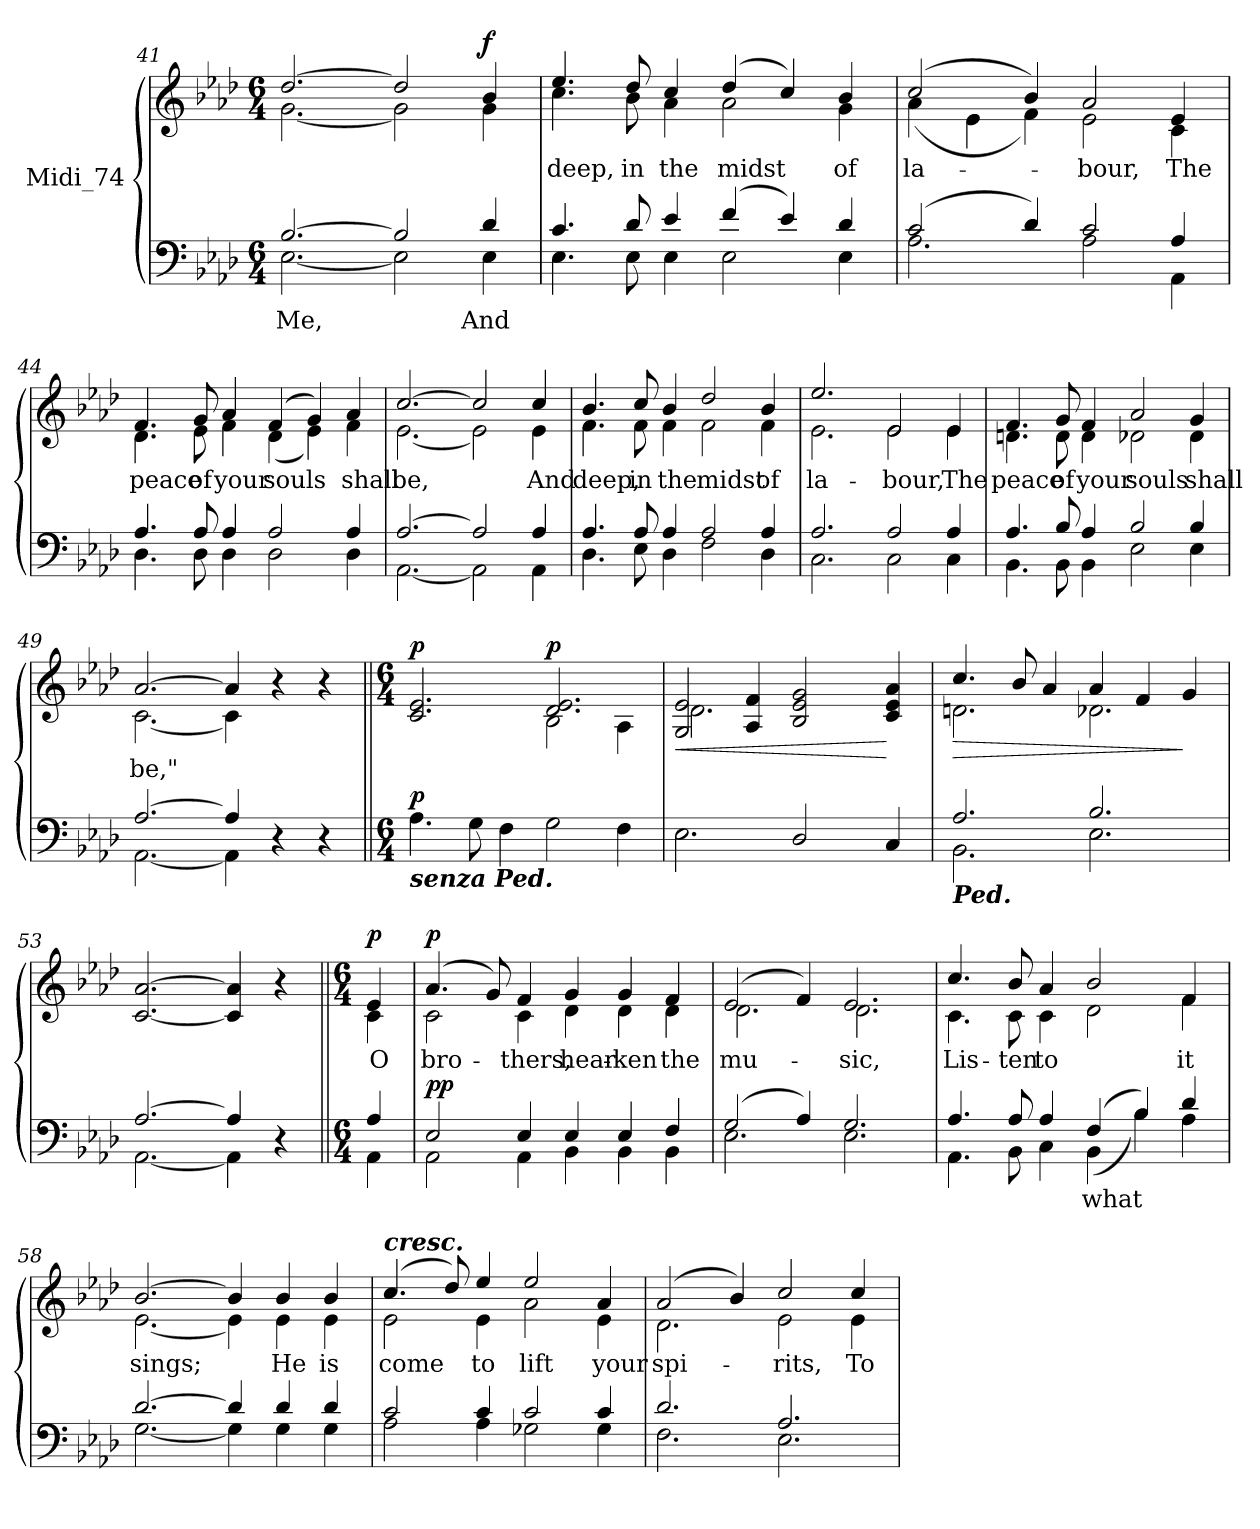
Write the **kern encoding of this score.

**kern	**text	**dynam	**kern	**text	**dynam
*part2	*part2	*part2	*part1	*part1	*part1
*staff2	*staff2	*staff2	*staff1	*staff1	*staff1
*I"Midi_74	*	*	*I"Midi_74	*	*
*clefF4	*	*	*clefG2	*	*
*k[b-e-a-d-]	*	*	*k[b-e-a-d-]	*	*
*A-:	*	*	*A-:	*	*
*M6/4	*	*	*M6/4	*	*
=41	=41	=41	=41	=41	=41
!	!LO:LY:a	!	!	!	!
*^	*	*	*^	*	*
[2.B-/	[2.E-\	Me,	.	[2.dd-/	[2.g\	.	.
2B-/]	2E-\]	.	.	2dd-/]	2g\]	.	.
!	!	!LO:LY:a	!	!	!	!	!LO:DY:b
4d-/	4E-\	And	.	4b-/	4g\	.	f
!!LO:LB:g=z	!!
=42	=42	=42	=42	=42	=42	=42	=42
!	!	!	!	!	!	!LO:LY:b	!
4.c/	4.E-\	.	.	4.ee-/	4.cc\	deep,	.
!	!	!	!	!	!	!LO:LY:b	!
8d-/	8E-\	.	.	8dd-/	8b-\	in	.
!	!	!	!	!	!	!LO:LY:b	!
4e-/	4E-\	.	.	4cc/	4a-\	the	.
!	!	!	!	!	!	!LO:LY:b	!
(>4f/	2E-\	.	.	(>4dd-/	2a-\	midst	.
4e-/)	.	.	.	4cc/)	.	.	.
!	!	!	!	!	!	!LO:LY:b	!
4d-/	4E-\	.	.	4b-/	4g\	of	.
=43	=43	=43	=43	=43	=43	=43	=43
!	!	!	!	!	!	!LO:LY:b	!
(>2c/	2.A-\	.	.	(>2cc/	(<4a-\	la-	.
.	.	.	.	.	4e-\	.	.
4d-/)	.	.	.	4b-/)	4f\)	.	.
!	!	!	!	!	!	!LO:LY:b	!
2c/	2A-\	.	.	2a-/	2e-\	bour,	.
!	!	!	!	!	!	!LO:LY:b	!
4A-/	4AA-\	.	.	4e-/	4c\	The	.
=44	=44	=44	=44	=44	=44	=44	=44
!	!	!	!	!	!	!LO:LY:b	!
4.A-/	4.D-\	.	.	4.f/	4.d-\	peace	.
!	!	!	!	!	!	!LO:LY:b	!
8A-/	8D-\	.	.	8g/	8e-\	of	.
!	!	!	!	!	!	!LO:LY:b	!
4A-/	4D-\	.	.	4a-/	4f\	your	.
!	!	!	!	!	!	!LO:LY:b	!
2A-/	2D-\	.	.	(>4f/	(<4d-\	souls	.
.	.	.	.	4g/)	4e-\)	.	.
!	!	!	!	!	!	!LO:LY:b	!
4A-/	4D-\	.	.	4a-/	4f\	shall	.
=45	=45	=45	=45	=45	=45	=45	=45
!	!	!	!	!	!	!LO:LY:b	!
[2.A-/	[2.AA-\	.	.	[2.cc/	[2.e-\	be,	.
2A-/]	2AA-\]	.	.	2cc/]	2e-\]	.	.
!	!	!	!	!	!	!LO:LY:b	!
4A-/	4AA-\	.	.	4cc/	4e-\	And	.
!!LO:LB:g=z	!!
=46	=46	=46	=46	=46	=46	=46	=46
!	!	!	!	!	!	!LO:LY:b	!
4.A-/	4.D-\	.	.	4.b-/	4.f\	deep,	.
!	!	!	!	!	!	!LO:LY:b	!
8A-/	8E-\	.	.	8cc/	8f\	in	.
!	!	!	!	!	!	!LO:LY:b	!
4A-/	4D-\	.	.	4b-/	4f\	the	.
!	!	!	!	!	!	!LO:LY:b	!
2A-/	2F\	.	.	2dd-/	2f\	midst	.
!	!	!	!	!	!	!LO:LY:b	!
4A-/	4D-\	.	.	4b-/	4f\	of	.
=47	=47	=47	=47	=47	=47	=47	=47
!	!	!	!	!	!	!LO:LY:b	!
2.A-/	2.C\	.	.	2.ee-/	2.e-\	la-	.
!	!	!	!	!	!	!LO:LY:b	!
2A-/	2C\	.	.	2e-/	2e-\	-bour,	.
!	!	!	!	!	!	!LO:LY:b	!
4A-/	4C\	.	.	4e-/	4e-\	The	.
=48	=48	=48	=48	=48	=48	=48	=48
!	!	!	!	!	!	!LO:LY:b	!
4.A-/	4.BB-\	.	.	4.f/	4.dn\	peace	.
!	!	!	!	!	!	!LO:LY:b	!
8B-/	8BB-\	.	.	8g/	8d\	of	.
!	!	!	!	!	!	!LO:LY:b	!
4A-/	4BB-\	.	.	4f/	4d\	your	.
!	!	!	!	!	!	!LO:LY:b	!
2B-/	2E-\	.	.	2a-/	2d-X\	souls	.
!	!	!	!	!	!	!LO:LY:b	!
4B-/	4E-\	.	.	4g/	4d-\	shall	.
=49	=49	=49	=49	=49	=49	=49	=49
!	!	!	!	!	!	!LO:LY:b	!
[2.A-/	[2.AA-\	.	.	[2.a-/	[2.c\	be,"	.
4A-/]	4AA-\]	.	.	4a-/]	4c\]	.	.
4r	2ryy	.	.	4r	2ryy	.	.
4r	.	.	.	4r	.	.	.
!!LO:LB:g=z	!!
=50||	=50||	=50||	=50||	=50||	=50||	=50||	=50||
*M6/4	*	*	*	*M6/4	*	*	*
!LO:TX:b:Bi:t=senza Ped.	!	!	!	!	!	!	!
!	!	!	!LO:DY:b	!	!	!	!LO:DY:b
1.ryy	4.A-\	.	p	2.c/ 2.e-/	2.ryy	.	p
.	8G\	.	.	.	.	.	.
.	4F\	.	.	.	.	.	.
!	!	!	!	!	!	!	!LO:DY:b
.	2G\	.	.	2.d-/ 2.e-/	2B-\	.	p
.	4F\	.	.	.	4A-\	.	.
=51	=51	=51	=51	=51	=51	=51	=51
!	!	!	!	!	!	!	!LO:HP:b
1ryy	2.E-\	.	.	2G/ 2e-/	2.d-\	.	<
.	.	.	.	4A-/ 4f/	.	.	.
.	2D-/	.	.	2B-/ 2e-/ 2g/	2.ryy	.	.
4ryy	.	.	.	.	.	.	.
4ryy	4C/	.	.	4c/ 4e-/ 4a-/	.	.	[
=52	=52	=52	=52	=52	=52	=52	=52
!LO:TX:b:Bi:t=Ped.	!	!	!	!	!	!	!
!	!	!	!	!	!	!	!LO:HP:b
2.A-/	2.BB-\	.	.	4.cc/	2.dn\	.	>
.	.	.	.	8b-/	.	.	.
.	.	.	.	4a-/	.	.	.
2.B-/	2.E-\	.	.	4a-/	2.d-X\	.	.
.	.	.	.	4f/	.	.	.
.	.	.	.	4g/	.	.	]
=53	=53	=53	=53	=53	=53	=53	=53
[2.A-/	[2.AA-\	.	.	[2.c/ [2.a-/	1ryy	.	.
4A-/]	4AA-\]	.	.	4c/] 4a-/]	.	.	.
4ryy	4r	.	.	4r	4ryy	.	.
!!LO:LB:g=z	!!
=54||	=54||	=54||	=54||	=54||	=54||	=54||	=54||
*M6/4	*	*	*	*M6/4	*	*	*
!	!	!	!	!	!	!LO:LY:b	!LO:DY:b
4A-/	4AA-\	.	.	4e-/	4c\	O	p
=55	=55	=55	=55	=55	=55	=55	=55
!	!	!	!LO:DY:b	!	!	!LO:LY:b	!
!	!	!	!LO:DY:n=1:b	!	!	!	!LO:DY:b
2E-/	2AA-\	.	p p	(>4.a-/	2c\	bro-	p
.	.	.	.	8g/)	.	.	.
!	!	!	!	!	!	!LO:LY:b	!
4E-/	4AA-\	.	.	4f/	4c\	thers,	.
!	!	!	!	!	!	!LO:LY:b	!
4E-/	4BB-\	.	.	4g/	4d-\	hear-	.
!	!	!	!	!	!	!LO:LY:b	!
4E-/	4BB-\	.	.	4g/	4d-\	-ken	.
!	!	!	!	!	!	!LO:LY:b	!
4F/	4BB-\	.	.	4f/	4d-\	the	.
=56	=56	=56	=56	=56	=56	=56	=56
!	!	!	!	!	!	!LO:LY:b	!
(>2G/	2.E-\	.	.	(>2e-/	2.d-\	mu-	.
4A-/)	.	.	.	4f/)	.	.	.
!	!	!	!	!	!	!LO:LY:b	!
2.G/	2.E-\	.	.	2.e-/	2.d-\	sic,	.
=57	=57	=57	=57	=57	=57	=57	=57
!	!	!	!	!	!	!LO:LY:b	!
4.A-/	4.AA-\	.	.	4.cc/	4.c\	Lis-	.
!	!	!	!	!	!	!LO:LY:b	!
8A-/	8BB-\	.	.	8b-/	8c\	-ten	.
!	!	!	!	!	!	!LO:LY:b	!
4A-/	4C\	.	.	4a-/	4c\	to	.
!	!	!LO:LY:a	!	!	!	!	!
(>4F/	(4BB-\	what	.	2b-/	2d-\	.	.
4B-/)	4B-\)	.	.	.	.	.	.
!	!	!	!	!	!	!LO:LY:b	!
4d-/	4A-\	.	.	4f/	4f\	it	.
=58	=58	=58	=58	=58	=58	=58	=58
!	!	!	!	!	!	!LO:LY:b	!
[2.d-/	[2.G\	.	.	[2.b-/	[2.e-\	sings;	.
4d-/]	4G\]	.	.	4b-/]	4e-\]	.	.
!	!	!	!	!	!	!LO:LY:b	!
4d-/	4G\	.	.	4b-/	4e-\	He	.
!	!	!	!	!	!	!LO:LY:b	!
4d-/	4G\	.	.	4b-/	4e-\	is	.
!!LO:LB:g=z	!!
=59	=59	=59	=59	=59	=59	=59	=59
!	!	!	!	!LO:TX:a:Bi:t=cresc.	!	!	!
!	!	!	!	!	!	!LO:LY:b	!
2c/	2A-\	.	.	(>4.cc/	2e-\	come	.
.	.	.	.	8dd-/)	.	.	.
!	!	!	!	!	!	!LO:LY:b	!
4c/	4A-\	.	.	4ee-/	4e-\	to	.
!	!	!	!	!	!	!LO:LY:b	!
2c/	2G-X\	.	.	2ee-/	2a-\	lift	.
!	!	!	!	!	!	!LO:LY:b	!
4c/	4G-\	.	.	4a-/	4e-\	your	.
=60	=60	=60	=60	=60	=60	=60	=60
!	!	!	!	!	!	!LO:LY:b	!
2.d-/	2.F\	.	.	(>2a-/	2.d-\	spi-	.
.	.	.	.	4b-/)	.	.	.
!	!	!	!	!	!	!LO:LY:b	!
2.A-/	2.E-\	.	.	2cc/	2e-\	-rits,	.
!	!	!	!	!	!	!LO:LY:b	!
.	.	.	.	4cc/	4e-\	To	.
*v	*v	*	*	*	*	*	*
*	*	*	*v	*v	*	*
=	=	=	=	=	=
*-	*-	*-	*-	*-	*-
